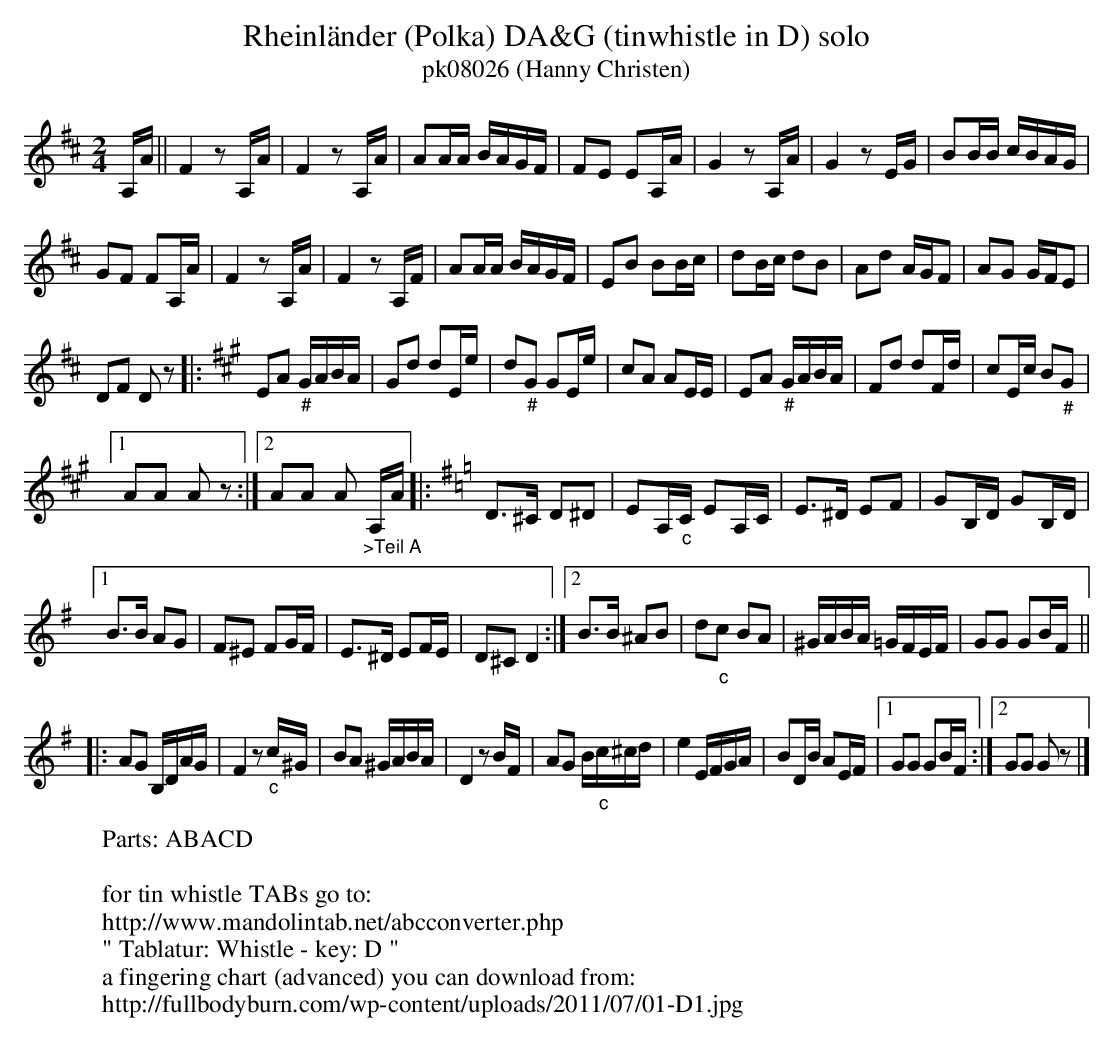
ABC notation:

X:1
T:Rheinl\"ander (Polka) DA&G (tinwhistle in D) solo
T:pk08026 (Hanny Christen)
M:2/4
L:1/16
K:D transpose=12
A,A || F4z2A,A | F4z2A,A | A2AA BAGF | F2E2 E2A,A | G4z2A,A | G4z2EG | B2BB cBAG |
G2F2 F2A,A | F4z2A,A | F4z2A,F | A2AA BAGF | E2B2 B2Bc | d2Bc d2B2 | A2d2 AGF2 | A2G2 GFE2 |
D2F2 D2z2 |: [K:A] E2A2 "_#"GABA | G2d2 d2Ee | d2"_#"G2 G2Ee | c2A2 A2EE | E2A2 "_#"GABA | F2d2 d2Fd | c2Ec B2"_#"G2 |1
A2A2 A2z2 :|2 A2A2 A2"_>Teil A" A,A |: [K:G] D3^C D2^D2 | E2A,"_c"C E2A,C | E3^D E2F2 | G2B,D G2B,D |1
B3B A2G2 | F2^E2 F2GF | E3^D E2FE | D2^C2D4 :|2 B3B ^A2B2 | d2"_c"c2 B2A2 | ^GABA =GFEF | G2G2 G2BF ||
|: A2G2 B,DAG | F4z2"_c"c^G | B2A2 ^GABA | D4z2BF | A2G2 B"_c"c^cd | e4 EFGA | B2DB A2EF |1 G2G2 G2BF :|2 G2G2 G2z2 |]
W:Parts: ABACD
W:
W:for tin whistle TABs go to:
W:http://www.mandolintab.net/abcconverter.php
W:" Tablatur: Whistle - key: D "
W:a fingering chart (advanced) you can download from:
W:http://fullbodyburn.com/wp-content/uploads/2011/07/01-D1.jpg
